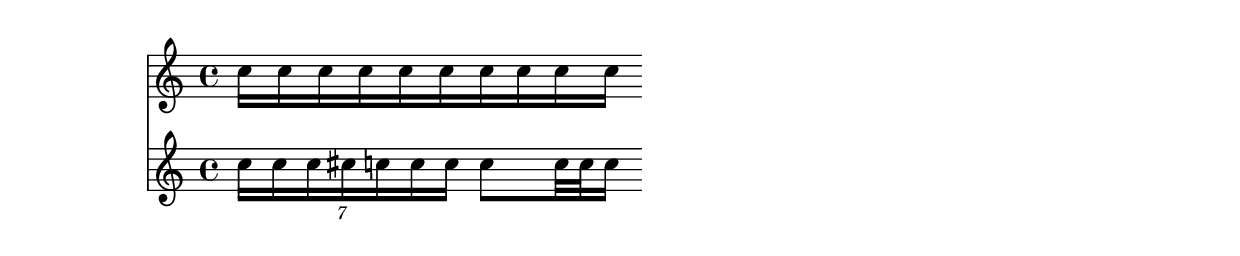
\header {

  texidoc = "Notes are spaced exactly according to durations,
  if @code{uniform-stretching} is set. Accidentals are ignored, and no
  optical-stem spacing is performed."

}

\version "2.16.0"

\relative c''
<<
  \override  Score.SpacingSpanner #'uniform-stretching = ##t 
  \new Staff {
    c16[ c c c c c c c c c16]
  }
  \new Staff {
    \times 6/7 { c16 c c cis c c c }
    c8[ c32 c32 c16]
    
  }
>>

   
	 

  
